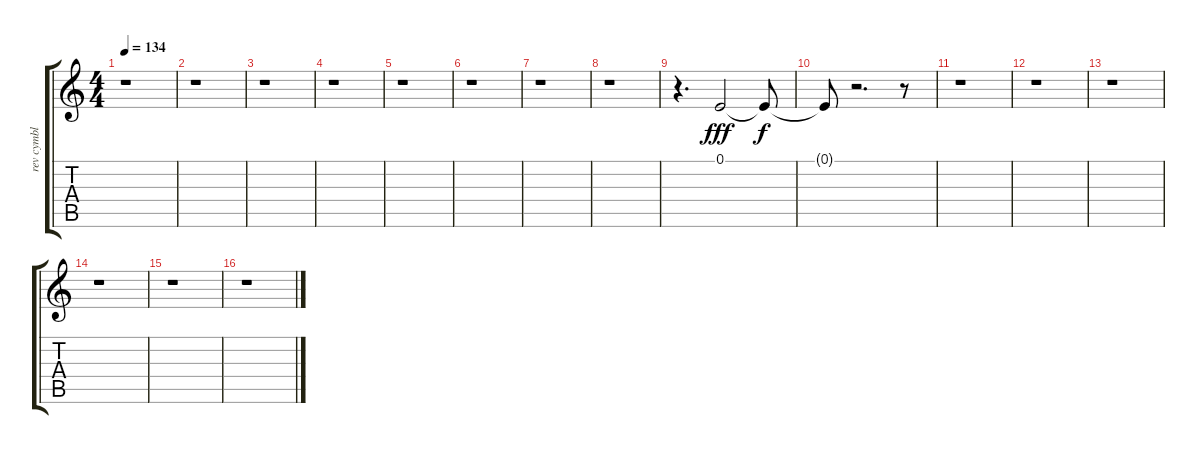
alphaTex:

\track ("rev cymbl" "rev cymbl") {instrument reversecymbal}
\staff {score tabs}
\tuning (E4 B3 G3 D3 A2 E2) {hide}
\ts (4 4)
\tempo 134
\clef g2
\ks c
r.1{dy f} |
r.1 |
r.1 |
r.1 |
r.1 |
r.1 |
r.1 |
r.1 |
r.4{d} 0.1.2{dy fff} 0.1{t}.8{dy f} |
0.1{t}.8 r.2{d} r.8 |
r.1 |
r.1 |
r.1 |
r.1 |
r.1 |
r.1
